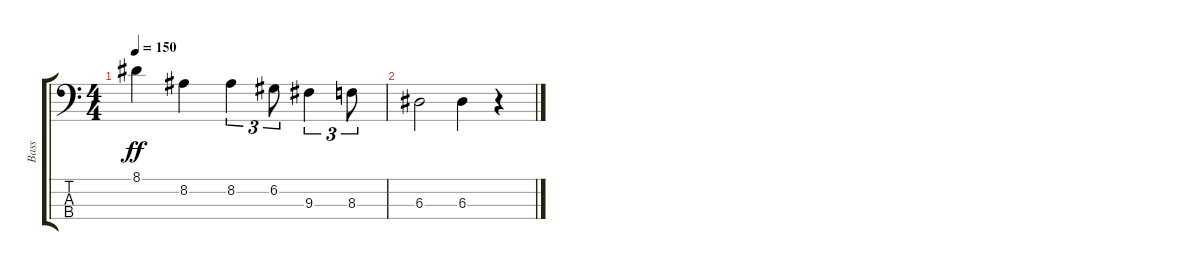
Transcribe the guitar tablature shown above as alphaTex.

\track ("Bass" "Bass") {instrument electricbassfinger}
\staff {score tabs}
\tuning (G2 D2 A1 E1) {hide}
\ts (4 4)
\tempo 150
\clef f4
\ks c
8.1.4{dy ff} 8.2.4 8.2.4{tu (3 2)} 6.2.8{tu (3 2)} 9.3.4{tu (3 2)} 8.3.8{tu (3 2)} |
6.3.2 6.3.4 r.4
